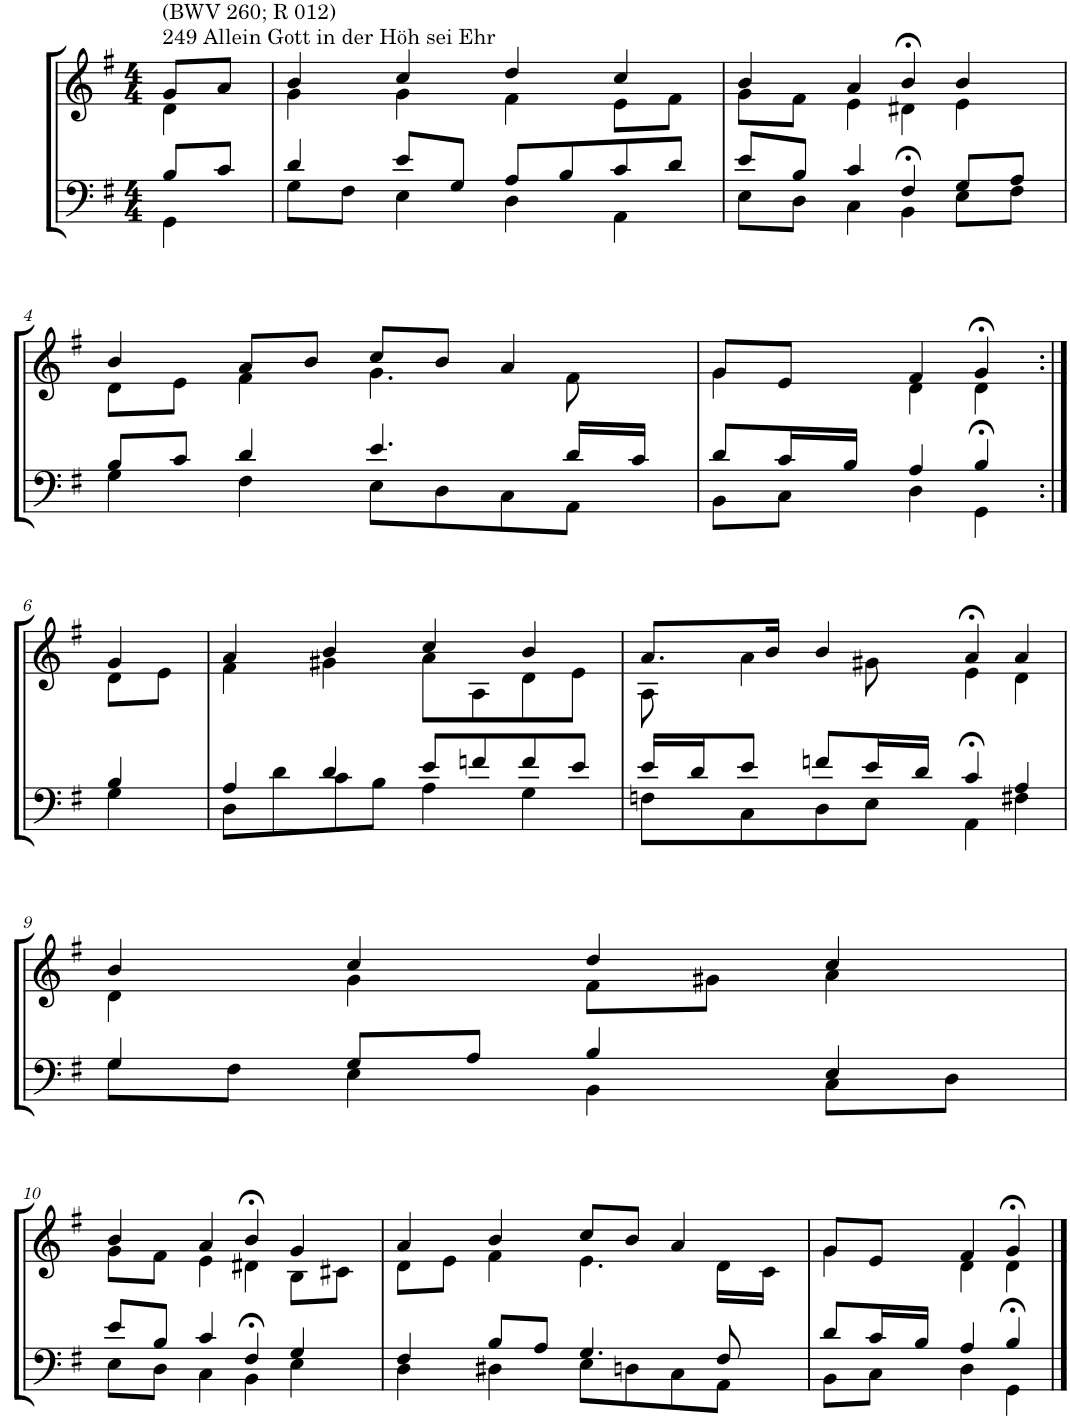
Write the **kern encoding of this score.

**kern	**kern
*part2	*part1
*staff2	*staff1
*I"Tenor/Baß	*I"Sopran/Alt
*clefF4	*clefG2
*k[f#]	*k[f#]
*M4/4	*M4/4
=1	=1
*^	*^
!	!	!LO:TX:a:t=249 Allein Gott in der Höh sei Ehr	!
!	!	!LO:TX:a:t=(BWV 260; R 012)	!
8B/L	4GG\	8g/L	4d\
8c/J	.	8a/J	.
=2	=2	=2	=2
4d/	8G\L	4b/	4g\
.	8F#\J	.	.
8e/L	4E\	4cc/	4g\
8G/J	.	.	.
8A/L	4D\	4dd/	4f#\
8B/	.	.	.
8c/	4AA\	4cc/	8e\L
8d/J	.	.	8f#\J
=3	=3	=3	=3
8e/L	8E\L	4b/	8g\L
8B/J	8D\J	.	8f#\J
4c/	4C\	4a/	4e\
4F#/	4BB>\	4b>/	4d#X\
8G/L	8E\L	4b/	4e\
8A/J	8F#\J	.	.
!!LO:LB:g=z	!!
=4	=4	=4	=4
8B/L	4G\	4b/	8d\L
8c/J	.	.	8e\J
4d/	4F#\	8a/L	4f#\
.	.	8b/J	.
4.e/	8E\L	8cc/L	4.g\
.	8D\	8b/J	.
.	8C\	4a/	.
16d/LL	8AA\J	.	8f#\
16c/JJ	.	.	.
=5	=5	=5	=5
8d/L	8BB\L	8g/L	4g\
16c/L	8C\J	8e/J	.
16B/JJ	.	.	.
4A/	4D\	4f#/	4d\
4B/	4GG>\	4g>/	4d\
!!LO:LB:g=z	!!
=6:|!	=6:|!	=6:|!	=6:|!
4B/	4G\	4g/	8d\L
.	.	.	8e\J
=7	=7	=7	=7
4A/	8D\L	4a/	4f#\
.	8d\	.	.
4d/	8c\	4b/	4g#X\
.	8B\J	.	.
8e/L	4A\	4cc/	8a\L
8fn/	.	.	8A\
8f/	4G\	4b/	8d\
8e/J	.	.	8e\J
=8	=8	=8	=8
16e/LL	8Fn\L	8.a/L	8A\
16d/J	.	.	.
8e/J	8C\	.	4a\
.	.	16b/Jk	.
8fn/L	8D\	4b/	.
16e/L	8E\J	.	8g#X\
16d/JJ	.	.	.
4c/	4AA>\	4a>/	4e\
4A/	4F#X\	4a/	4d\
!!LO:LB:g=z	!!
=9	=9	=9	=9
4G/	8G\L	4b/	4d\
.	8F#\J	.	.
8G/L	4E\	4cc/	4g\
8A/J	.	.	.
4B/	4BB\	4dd/	8f#\L
.	.	.	8g#X\J
4E/	8C\L	4cc/	4a\
.	8D\J	.	.
!!LO:LB:g=z	!!
=10	=10	=10	=10
8e/L	8E\L	4b/	8g\L
8B/J	8D\J	.	8f#\J
4c/	4C\	4a/	4e\
4F#/	4BB>\	4b>/	4d#X\
4G/	4E\	4g/	8B\L
.	.	.	8c#X\J
=11	=11	=11	=11
4F#/	4D\	4a/	8d\L
.	.	.	8e\J
8B/L	4D#X\	4b/	4f#\
8A/J	.	.	.
4.G/	8E\L	8cc/L	4.e\
.	8Dn\	8b/J	.
.	8C\	4a/	.
8F#/	8AA\J	.	16d\LL
.	.	.	16c\JJ
=12	=12	=12	=12
8d/L	8BB\L	8g/L	4g\
16c/L	8C\J	8e/J	.
16B/JJ	.	.	.
4A/	4D\	4f#/	4d\
4B/	4GG>\	4g>/	4d\
*v	*v	*	*
*	*v	*v
==	==
*-	*-
